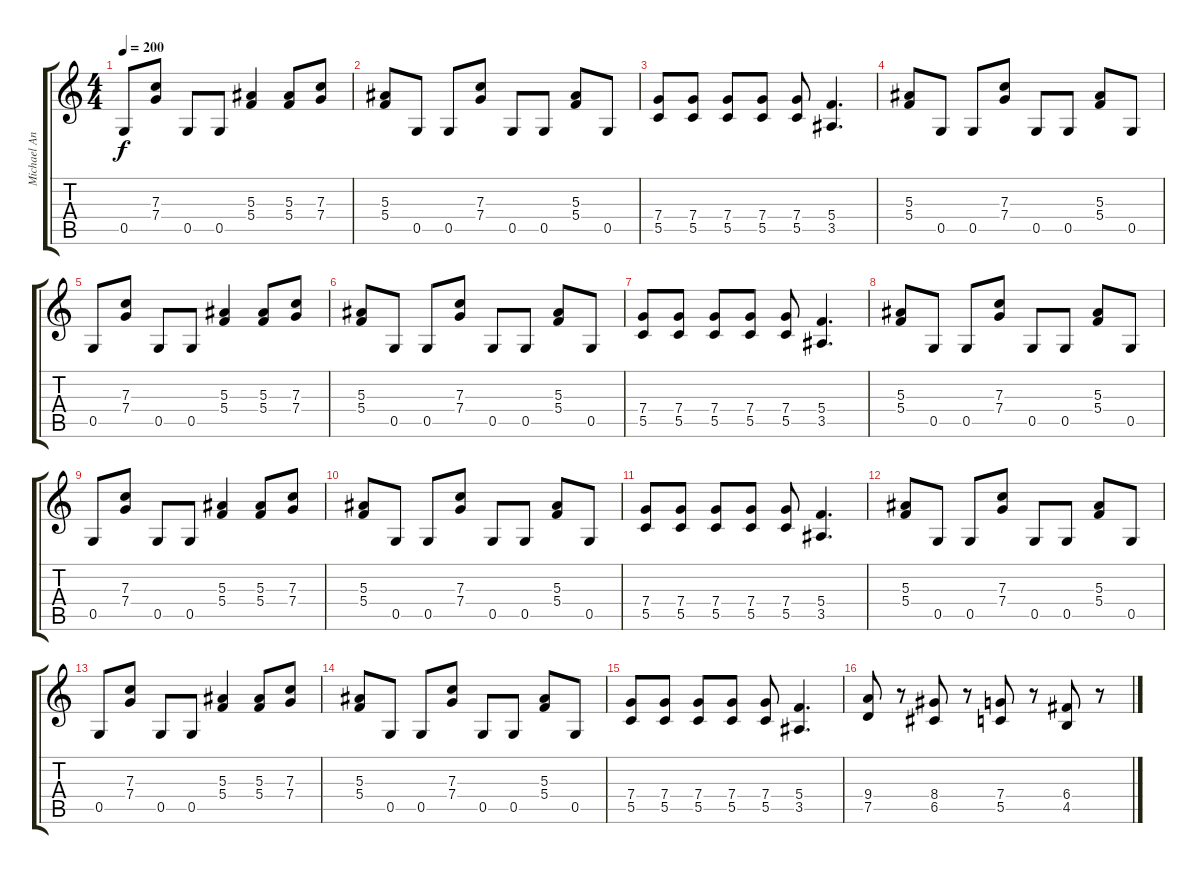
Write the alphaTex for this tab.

\track ("Michael Angelo" "Michael An") {instrument distortionguitar}
\staff {score tabs}
\tuning (D4 A3 F3 C3 G2 D2) {hide}
\ts (4 4)
\tempo 200
\clef g2
\ks c
0.5.8{dy f} (7.3 7.4).8 0.5.8 0.5.8 (5.3 5.4).4 (5.3 5.4).8 (7.3 7.4).8 |
(5.3 5.4).8 0.5.8 0.5.8 (7.3 7.4).8 0.5.8 0.5.8 (5.3 5.4).8 0.5.8 |
(7.4 5.5).8 (7.4 5.5).8 (7.4 5.5).8 (7.4 5.5).8 (7.4 5.5).8 (5.4 3.5).4{d} |
(5.3 5.4).8 0.5.8 0.5.8 (7.3 7.4).8 0.5.8 0.5.8 (5.3 5.4).8 0.5.8 |
0.5.8 (7.3 7.4).8 0.5.8 0.5.8 (5.3 5.4).4 (5.3 5.4).8 (7.3 7.4).8 |
(5.3 5.4).8 0.5.8 0.5.8 (7.3 7.4).8 0.5.8 0.5.8 (5.3 5.4).8 0.5.8 |
(7.4 5.5).8 (7.4 5.5).8 (7.4 5.5).8 (7.4 5.5).8 (7.4 5.5).8 (5.4 3.5).4{d} |
(5.3 5.4).8 0.5.8 0.5.8 (7.3 7.4).8 0.5.8 0.5.8 (5.3 5.4).8 0.5.8 |
0.5.8 (7.3 7.4).8 0.5.8 0.5.8 (5.3 5.4).4 (5.3 5.4).8 (7.3 7.4).8 |
(5.3 5.4).8 0.5.8 0.5.8 (7.3 7.4).8 0.5.8 0.5.8 (5.3 5.4).8 0.5.8 |
(7.4 5.5).8 (7.4 5.5).8 (7.4 5.5).8 (7.4 5.5).8 (7.4 5.5).8 (5.4 3.5).4{d} |
(5.3 5.4).8 0.5.8 0.5.8 (7.3 7.4).8 0.5.8 0.5.8 (5.3 5.4).8 0.5.8 |
0.5.8 (7.3 7.4).8 0.5.8 0.5.8 (5.3 5.4).4 (5.3 5.4).8 (7.3 7.4).8 |
(5.3 5.4).8 0.5.8 0.5.8 (7.3 7.4).8 0.5.8 0.5.8 (5.3 5.4).8 0.5.8 |
(7.4 5.5).8 (7.4 5.5).8 (7.4 5.5).8 (7.4 5.5).8 (7.4 5.5).8 (5.4 3.5).4{d} |
(9.4 7.5).8 r.8 (8.4 6.5).8 r.8 (7.4 5.5).8 r.8 (6.4 4.5).8 r.8
